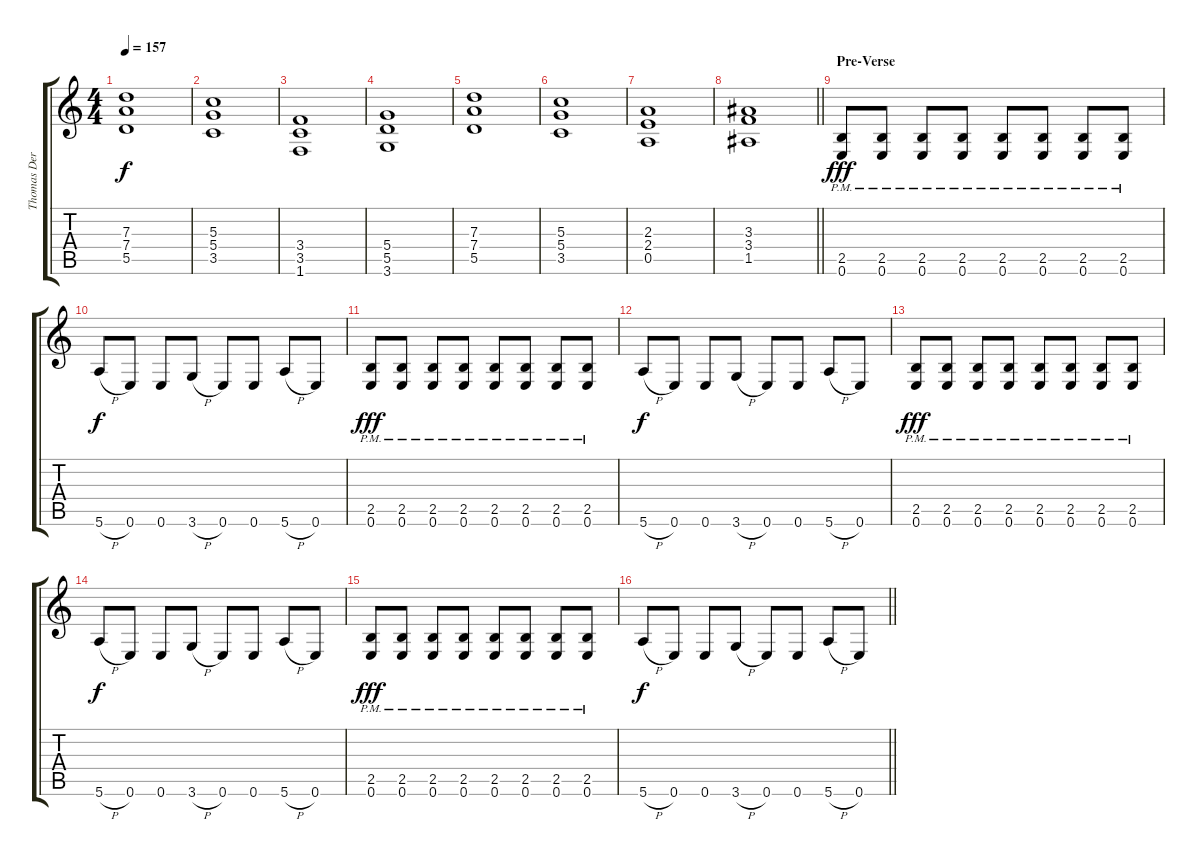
\track ("Thomas Der Münzer" "Thomas Der") {instrument distortionguitar}
\staff {score tabs}
\tuning (E4 B3 G3 D3 A2 E2) {hide}
\ts (4 4)
\tempo 157
\clef g2
\ks c
(7.3 7.4 5.5).1{dy f} |
(5.3 5.4 3.5).1 |
(3.4 3.5 1.6).1 |
(5.4 5.5 3.6).1 |
(7.3 7.4 5.5).1 |
(5.3 5.4 3.5).1 |
(2.3 2.4 0.5).1 |
\barLineRight lightlight
(3.3 3.4 1.5).1 |
\section ("" "Pre-Verse")
(2.5{pm} 0.6{pm}).8{dy fff} (2.5{pm} 0.6{pm}).8 (2.5{pm} 0.6{pm}).8 (2.5{pm} 0.6{pm}).8 (2.5{pm} 0.6{pm}).8 (2.5{pm} 0.6{pm}).8 (2.5{pm} 0.6{pm}).8 (2.5{pm} 0.6{pm}).8 |
5.6{h}.8{dy f} 0.6.8 0.6.8 3.6{h}.8 0.6.8 0.6.8 5.6{h}.8 0.6.8 |
(2.5{pm} 0.6{pm}).8{dy fff} (2.5{pm} 0.6{pm}).8 (2.5{pm} 0.6{pm}).8 (2.5{pm} 0.6{pm}).8 (2.5{pm} 0.6{pm}).8 (2.5{pm} 0.6{pm}).8 (2.5{pm} 0.6{pm}).8 (2.5{pm} 0.6{pm}).8 |
5.6{h}.8{dy f} 0.6.8 0.6.8 3.6{h}.8 0.6.8 0.6.8 5.6{h}.8 0.6.8 |
(2.5{pm} 0.6{pm}).8{dy fff} (2.5{pm} 0.6{pm}).8 (2.5{pm} 0.6{pm}).8 (2.5{pm} 0.6{pm}).8 (2.5{pm} 0.6{pm}).8 (2.5{pm} 0.6{pm}).8 (2.5{pm} 0.6{pm}).8 (2.5{pm} 0.6{pm}).8 |
5.6{h}.8{dy f} 0.6.8 0.6.8 3.6{h}.8 0.6.8 0.6.8 5.6{h}.8 0.6.8 |
(2.5{pm} 0.6{pm}).8{dy fff} (2.5{pm} 0.6{pm}).8 (2.5{pm} 0.6{pm}).8 (2.5{pm} 0.6{pm}).8 (2.5{pm} 0.6{pm}).8 (2.5{pm} 0.6{pm}).8 (2.5{pm} 0.6{pm}).8 (2.5{pm} 0.6{pm}).8 |
\barLineRight lightlight
5.6{h}.8{dy f} 0.6.8 0.6.8 3.6{h}.8 0.6.8 0.6.8 5.6{h}.8 0.6.8
